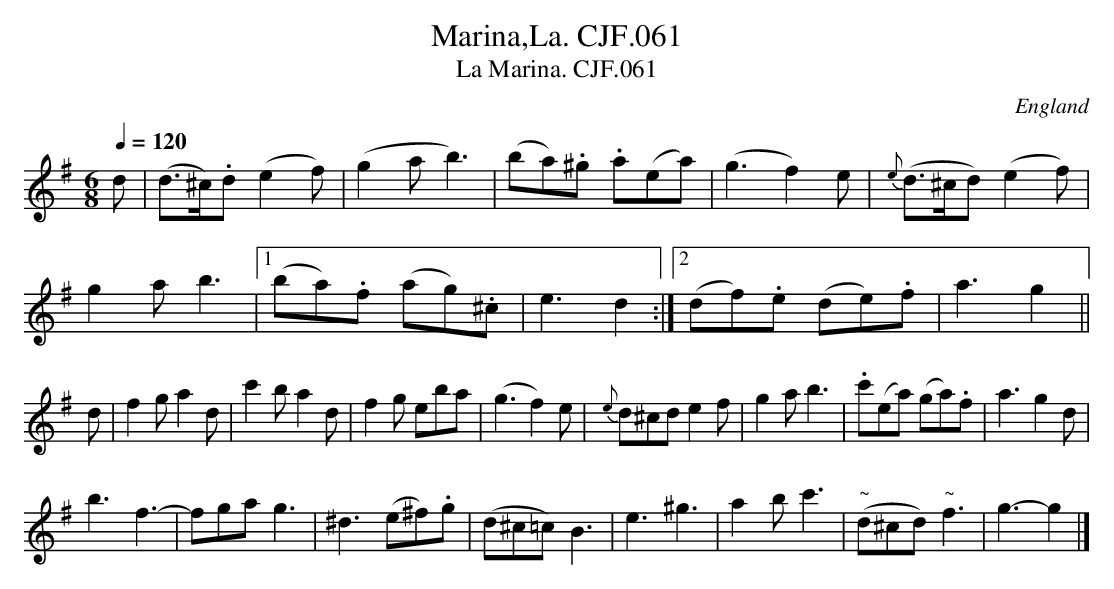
X:1
T:Marina,La. CJF.061
T:La Marina. CJF.061
O:England
M:6/8
L:1/8
Q:1/4=120
notC:C Nicholson
K:G major
d|(d>^c).d(e2f)|(g2ab3)|(ba).^g .a(ea)|(g3f2)e|\
{e}(d>^cd)(e2f)|!
g2ab3|1(ba).f (ag).^c|\
e3d2:|2(df).e (de).f|a3g2||!
d|f2ga2d|c'2ba2d|f2g eba|(g3f2)e|\
{e}d^cde2f|g2ab3|.c'(ea) (ga).f|a3g2d|!
b3f3-|fgag3|^d3(e^f).g|(d^c=c)B3|\
e3^g3|a2bc'3|"~"(d^cd) "~"f3|g3-g2h|]
